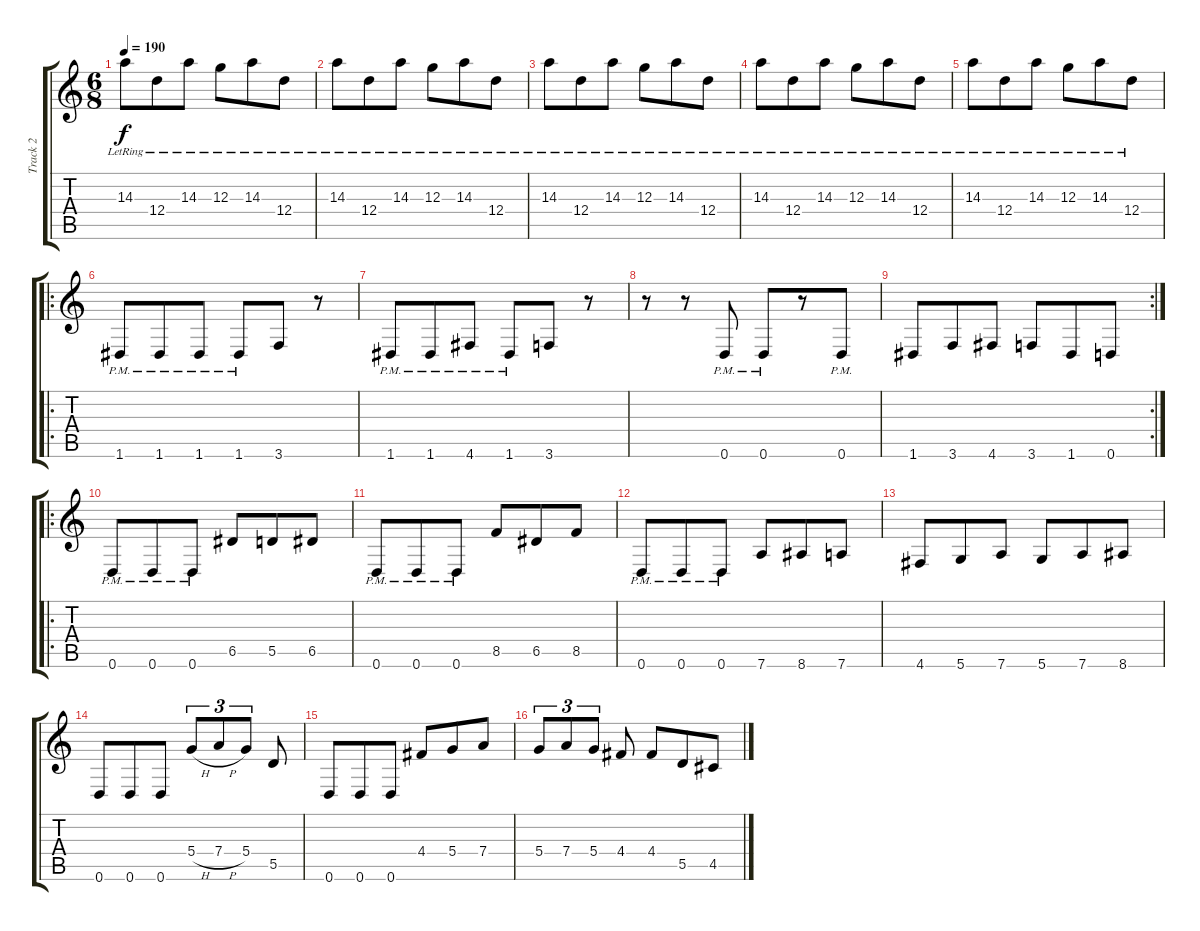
\track ("Track 2" "Track 2") {instrument distortionguitar}
\staff {score tabs}
\tuning (E4 B3 G3 D3 A2 D2) {hide}
\ts (6 8)
\tempo 190
\clef g2
\ks c
14.3{lr}.8{dy f} 12.4{lr}.8 14.3{lr}.8 12.3{lr}.8 14.3{lr}.8 12.4{lr}.8 |
14.3{lr}.8 12.4{lr}.8 14.3{lr}.8 12.3{lr}.8 14.3{lr}.8 12.4{lr}.8 |
14.3{lr}.8 12.4{lr}.8 14.3{lr}.8 12.3{lr}.8 14.3{lr}.8 12.4{lr}.8 |
14.3{lr}.8 12.4{lr}.8 14.3{lr}.8 12.3{lr}.8 14.3{lr}.8 12.4{lr}.8 |
14.3{lr}.8 12.4{lr}.8 14.3{lr}.8 12.3{lr}.8 14.3{lr}.8 12.4{lr}.8 |
\ro
1.6{pm}.8 1.6{pm}.8 1.6{pm}.8 1.6{pm}.8 3.6.8 r.8 |
1.6{pm}.8 1.6{pm}.8 4.6{pm}.8 1.6{pm}.8 3.6.8 r.8 |
r.8 r.8 0.6{pm}.8 0.6{pm}.8 r.8 0.6{pm}.8 |
\rc 2
1.6.8 3.6.8 4.6.8 3.6.8 1.6.8 0.6.8 |
\ro
0.6{pm}.8 0.6{pm}.8 0.6{pm}.8 6.5.8 5.5.8 6.5.8 |
0.6{pm}.8 0.6{pm}.8 0.6{pm}.8 8.5.8 6.5.8 8.5.8 |
0.6{pm}.8 0.6{pm}.8 0.6{pm}.8 7.6.8 8.6.8 7.6.8 |
4.6.8 5.6.8 7.6.8 5.6.8 7.6.8 8.6.8 |
0.6.8 0.6.8 0.6.8 5.4{h}.8{tu (3 2)} 7.4{h}.8{tu (3 2)} 5.4.8{tu (3 2)} 5.5.8 |
0.6.8 0.6.8 0.6.8 4.4.8 5.4.8 7.4.8 |
5.4.8{tu (3 2)} 7.4.8{tu (3 2)} 5.4.8{tu (3 2)} 4.4.8 4.4.8 5.5.8 4.5.8
